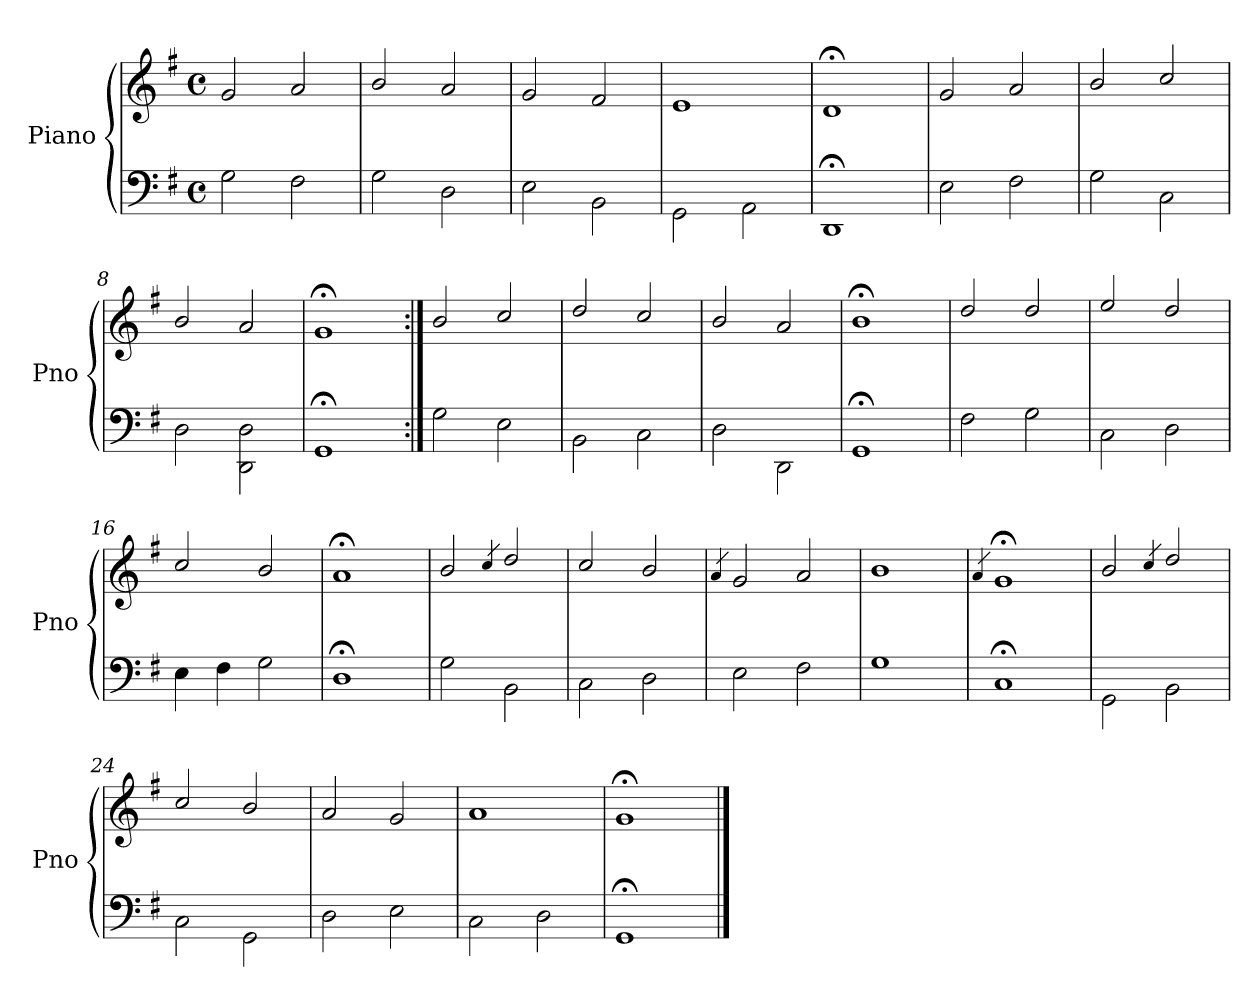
**kern	**kern
*part1	*part1
*staff2	*staff1
*I"Piano	*
*I'Pno	*
*clefF4	*clefG2
*k[f#]	*k[f#]
*G:	*G:
*M4/4	*M4/4
*met(c)	*met(c)
=1	=1
2G\	2g/
2F#\	2a/
=2	=2
2G\	2b/
2D\	2a/
=3	=3
2E\	2g/
2BB\	2f#/
=4	=4
2GG\	1e/
2AA\	.
=5	=5
1DD;\	1d;</
=6	=6
2E\	2g/
2F#\	2a/
=7	=7
2G\	2b/
2C\	2cc/
=8	=8
2D\	2b/
2D\ 2DD\	2a/
=9	=9
1GG;\	1g;</
!!LO:LB:g=z
=10:|!	=10:|!
2G\	2b/
2E\	2cc/
=11	=11
2BB\	2dd/
2C\	2cc/
=12	=12
2D\	2b/
2DD\	2a/
=13	=13
1GG;\	1b;</
=14	=14
2F#\	2dd/
2G\	2dd/
=15	=15
2C\	2ee/
2D\	2dd/
=16	=16
4E\	2cc/
4F#\	.
2G\	2b/
=17	=17
1D;\	1a;</
!!LO:LB:g=z
=18	=18
2G\	2b/
.	4qcc/
2BB\	2dd/
=19	=19
2C\	2cc/
2D\	2b/
=20	=20
.	4qa/
2E\	2g/
2F#\	2a/
=21	=21
1G\	1b/
=22	=22
.	4qa/
1C;\	1g;</
=23	=23
2GG\	2b/
.	4qcc/
2BB\	2dd/
=24	=24
2C\	2cc/
2GG\	2b/
=25	=25
2D\	2a/
2E\	2g/
=26	=26
2C\	1a/
2D\	.
=27	=27
1GG;\	1g;</
==	==
*-	*-
